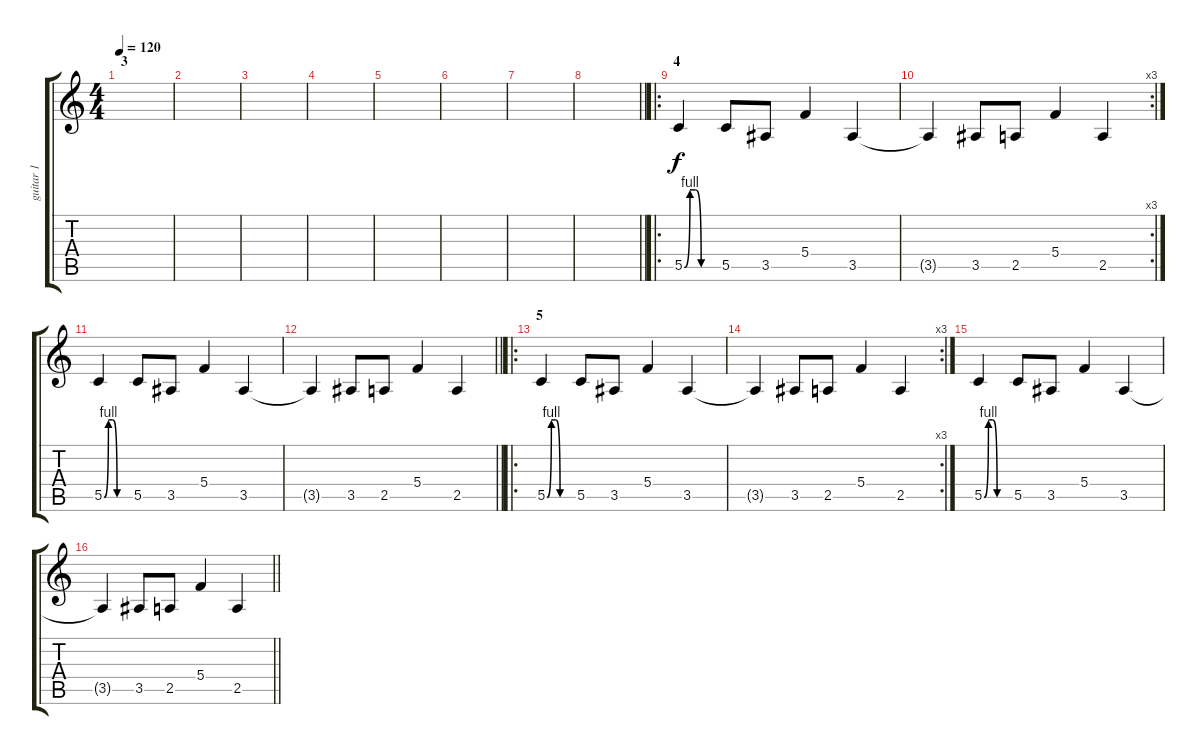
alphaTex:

\track ("guitar 1" "guitar 1") {instrument distortionguitar}
\staff {score tabs}
\tuning (D4 A3 F3 C3 G2 D2) {hide}
\ts (4 4)
\section ("" "3")
\tempo 120
\clef g2
\ks c
|
|
|
|
|
|
|
\barLineRight lightlight
|
\ro
\section ("" "4")
5.5{be (custom 0 0 10 4 20 4 30 0 60 0)}.4 5.5.8 3.5.8 5.4.4 3.5.4 |
\rc 3
3.5{t}.4 3.5.8 2.5.8 5.4.4 2.5.4 |
5.5{be (custom 0 0 10 4 20 4 30 0 60 0)}.4 5.5.8 3.5.8 5.4.4 3.5.4 |
\barLineRight lightlight
3.5{t}.4 3.5.8 2.5.8 5.4.4 2.5.4 |
\ro
\section ("" "5")
5.5{be (custom 0 0 10 4 20 4 30 0 60 0)}.4 5.5.8 3.5.8 5.4.4 3.5.4 |
\rc 3
3.5{t}.4 3.5.8 2.5.8 5.4.4 2.5.4 |
5.5{be (custom 0 0 10 4 20 4 30 0 60 0)}.4 5.5.8 3.5.8 5.4.4 3.5.4 |
\barLineRight lightlight
3.5{t}.4 3.5.8 2.5.8 5.4.4 2.5.4
